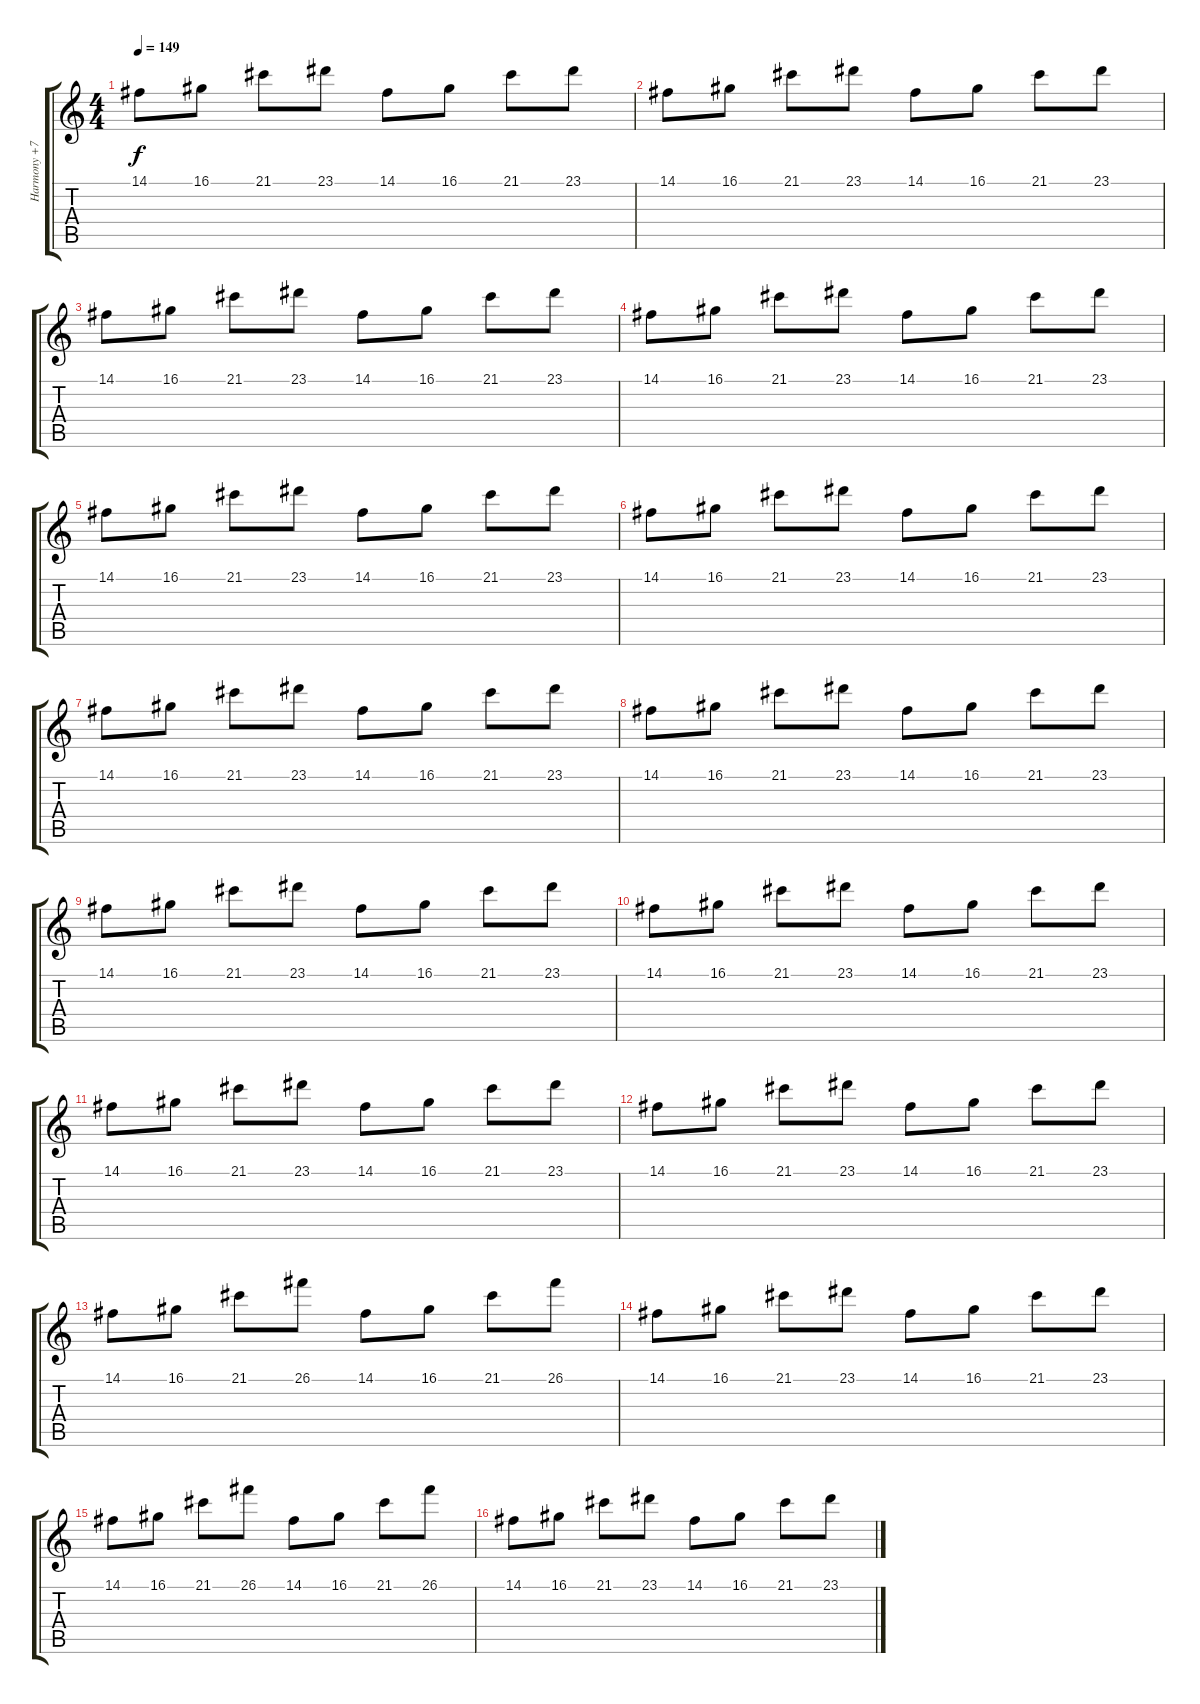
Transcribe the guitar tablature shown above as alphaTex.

\track ("Harmony +7" "Harmony +7") {instrument sitar}
\staff {score tabs}
\tuning (E4 B3 G3 D3 A2 E2) {hide}
\ts (4 4)
\tempo 149
\clef g2
\ks c
14.1.8{dy f} 16.1.8 21.1.8 23.1.8 14.1.8 16.1.8 21.1.8 23.1.8 |
14.1.8 16.1.8 21.1.8 23.1.8 14.1.8 16.1.8 21.1.8 23.1.8 |
14.1.8 16.1.8 21.1.8 23.1.8 14.1.8 16.1.8 21.1.8 23.1.8 |
14.1.8 16.1.8 21.1.8 23.1.8 14.1.8 16.1.8 21.1.8 23.1.8 |
14.1.8 16.1.8 21.1.8 23.1.8 14.1.8 16.1.8 21.1.8 23.1.8 |
14.1.8 16.1.8 21.1.8 23.1.8 14.1.8 16.1.8 21.1.8 23.1.8 |
14.1.8 16.1.8 21.1.8 23.1.8 14.1.8 16.1.8 21.1.8 23.1.8 |
14.1.8 16.1.8 21.1.8 23.1.8 14.1.8 16.1.8 21.1.8 23.1.8 |
14.1.8 16.1.8 21.1.8 23.1.8 14.1.8 16.1.8 21.1.8 23.1.8 |
14.1.8 16.1.8 21.1.8 23.1.8 14.1.8 16.1.8 21.1.8 23.1.8 |
14.1.8 16.1.8 21.1.8 23.1.8 14.1.8 16.1.8 21.1.8 23.1.8 |
14.1.8 16.1.8 21.1.8 23.1.8 14.1.8 16.1.8 21.1.8 23.1.8 |
14.1.8 16.1.8 21.1.8 26.1.8 14.1.8 16.1.8 21.1.8 26.1.8 |
14.1.8 16.1.8 21.1.8 23.1.8 14.1.8 16.1.8 21.1.8 23.1.8 |
14.1.8 16.1.8 21.1.8 26.1.8 14.1.8 16.1.8 21.1.8 26.1.8 |
14.1.8 16.1.8 21.1.8 23.1.8 14.1.8 16.1.8 21.1.8 23.1.8
